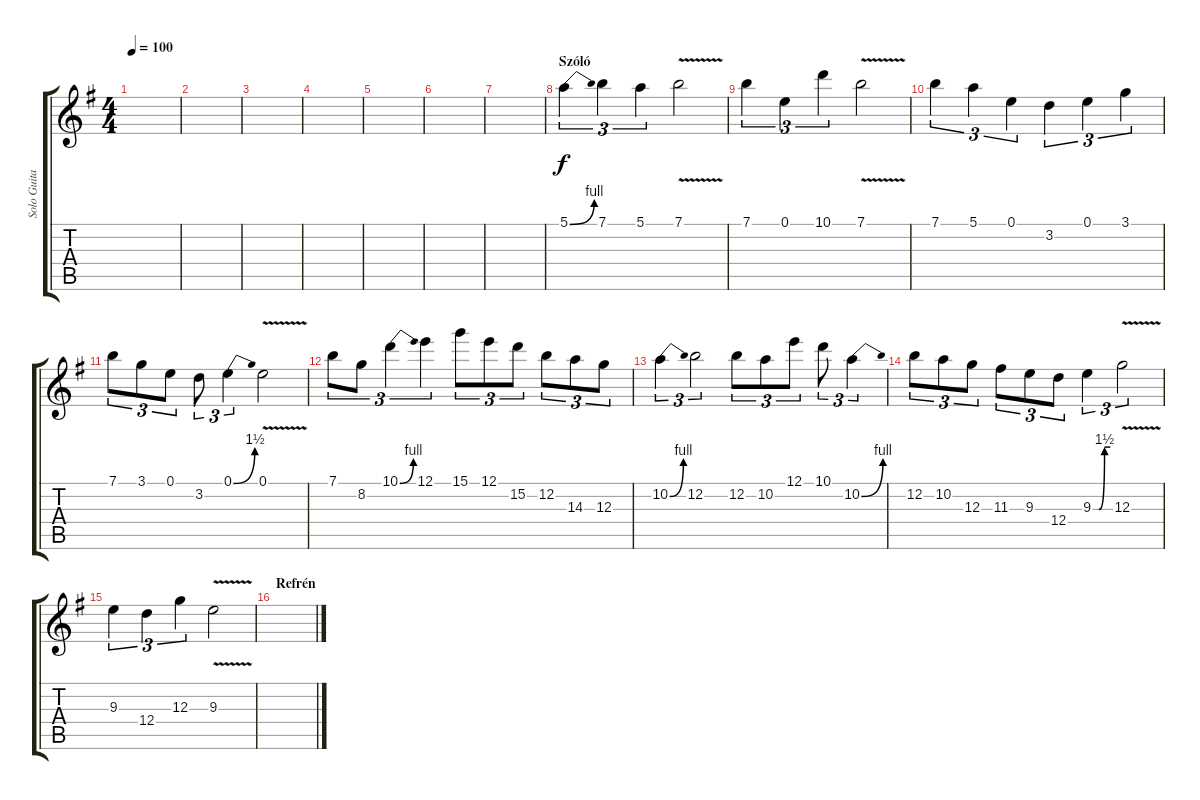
\track ("Solo Guitar" "Solo Guita") {instrument electricguitarjazz}
\staff {score tabs}
\tuning (E4 B3 G3 D3 A2 E2) {hide}
\ts (4 4)
\tempo 100
\clef g2
\ks g
|
|
|
|
|
|
|
\section ("" "Szóló")
5.1{be (bend 0 0 60 4)}.4{tu (3 2)} 7.1.4{tu (3 2)} 5.1.4{tu (3 2)} 7.1{v}.2 |
7.1.4{tu (3 2)} 0.1.4{tu (3 2)} 10.1.4{tu (3 2)} 7.1{v}.2 |
7.1.4{tu (3 2)} 5.1.4{tu (3 2)} 0.1.4{tu (3 2)} 3.2.4{tu (3 2)} 0.1.4{tu (3 2)} 3.1.4{tu (3 2)} |
7.1.8{tu (3 2)} 3.1.8{tu (3 2)} 0.1.8{tu (3 2)} 3.2.8{tu (3 2)} 0.1{be (bend 0 0 60 6)}.4{tu (3 2)} 0.1{v}.2 |
7.1.8{tu (3 2)} 8.2.8{tu (3 2)} 10.1{be (bend 0 0 60 4)}.4{tu (3 2)} 12.1.4{tu (3 2)} 15.1.8{tu (3 2)} 12.1.8{tu (3 2)} 15.2.8{tu (3 2)} 12.2.8{tu (3 2)} 14.3.8{tu (3 2)} 12.3.8{tu (3 2)} |
10.2{be (bend 0 0 60 4)}.4{tu (3 2)} 12.2.2{tu (3 2)} 12.2.8{tu (3 2)} 10.2.8{tu (3 2)} 12.1.8{tu (3 2)} 10.1.8{tu (3 2)} 10.2{be (bend 0 0 60 4)}.4{tu (3 2)} |
12.2.8{tu (3 2)} 10.2.8{tu (3 2)} 12.3.8{tu (3 2)} 11.3.8{tu (3 2)} 9.3.8{tu (3 2)} 12.4.8{tu (3 2)} 9.3{be (custom 0 0 20 0 40 6 60 6)}.4{tu (3 2)} 12.3{v}.2{tu (3 2)} |
9.3.4{tu (3 2)} 12.4.4{tu (3 2)} 12.3.4{tu (3 2)} 9.3{v}.2 |
\section ("" "Refrén")
